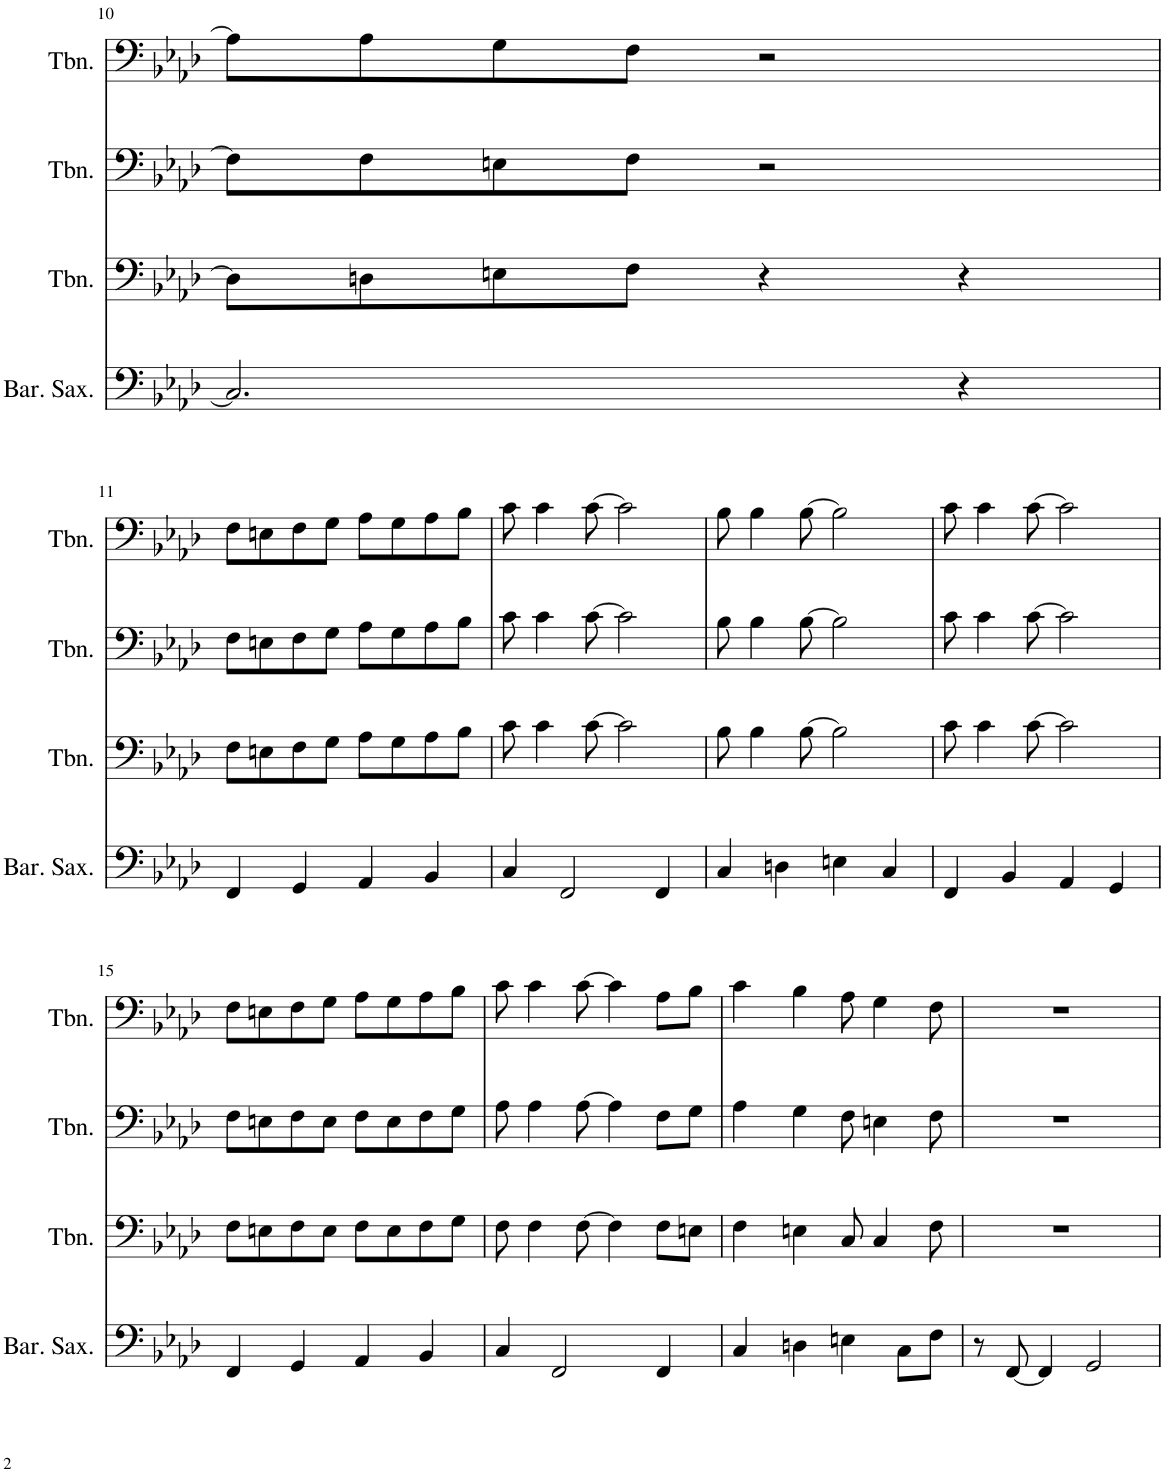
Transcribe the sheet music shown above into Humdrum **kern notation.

**kern	**kern	**kern	**kern
*part4	*part3	*part2	*part1
*staff4	*staff3	*staff2	*staff1
*I"Baritone Saxophone	*I"Trombone	*I"Trombone	*I"Trombone
*I'Bar. Sax.	*I'Tbn.	*I'Tbn.	*I'Tbn.
!!LO:PB:g=z
*clefF4	*clefF4	*clefF4	*clefF4
*ITrd12c21	*	*	*
*k[b-e-a-d-]	*k[b-e-a-d-]	*k[b-e-a-d-]	*k[b-e-a-d-]
*M4/4	*M4/4	*M4/4	*M4/4
=10	=10	=10	=10
2.C/]	8D\L]	8F\L]	8A-\L]
.	8Dn\	8F\	8A-\
.	8En\	8En\	8G\
.	8F\J	8F\J	8F\J
.	4r	2r	2r
4r	4r	.	.
!!LO:LB:g=z
=11	=11	=11	=11
4FF/	8F\L	8F\L	8F\L
.	8En\	8En\	8En\
4GG/	8F\	8F\	8F\
.	8G\J	8G\J	8G\J
4AA-/	8A-\L	8A-\L	8A-\L
.	8G\	8G\	8G\
4BB-/	8A-\	8A-\	8A-\
.	8B-\J	8B-\J	8B-\J
=12	=12	=12	=12
4C/	8c\	8c\	8c\
.	4c\	4c\	4c\
2FF/	.	.	.
.	[8c\	[8c\	[8c\
.	2c\]	2c\]	2c\]
4FF/	.	.	.
=13	=13	=13	=13
4C/	8B-\	8B-\	8B-\
.	4B-\	4B-\	4B-\
4Dn\	.	.	.
.	[8B-\	[8B-\	[8B-\
4En\	2B-\]	2B-\]	2B-\]
4C/	.	.	.
=14	=14	=14	=14
4FF/	8c\	8c\	8c\
.	4c\	4c\	4c\
4BB-/	.	.	.
.	[8c\	[8c\	[8c\
4AA-/	2c\]	2c\]	2c\]
4GG/	.	.	.
!!LO:LB:g=z
=15	=15	=15	=15
4FF/	8F\L	8F\L	8F\L
.	8En\	8En\	8En\
4GG/	8F\	8F\	8F\
.	8E\J	8E\J	8G\J
4AA-/	8F\L	8F\L	8A-\L
.	8E\	8E\	8G\
4BB-/	8F\	8F\	8A-\
.	8G\J	8G\J	8B-\J
=16	=16	=16	=16
4C/	8F\	8A-\	8c\
.	4F\	4A-\	4c\
2FF/	.	.	.
.	[8F\	[8A-\	[8c\
.	4F\]	4A-\]	4c\]
4FF/	8F\L	8F\L	8A-\L
.	8En\J	8G\J	8B-\J
=17	=17	=17	=17
4C/	4F\	4A-\	4c\
4Dn\	4En\	4G\	4B-\
4En\	8C/	8F\	8A-\
.	4C/	4En\	4G\
8C\L	.	.	.
8F\J	8F\	8F\	8F\
=18	=18	=18	=18
8r	1r	1r	1r
[8FF/	.	.	.
4FF/]	.	.	.
2GG/	.	.	.
=	=	=	=
*-	*-	*-	*-
